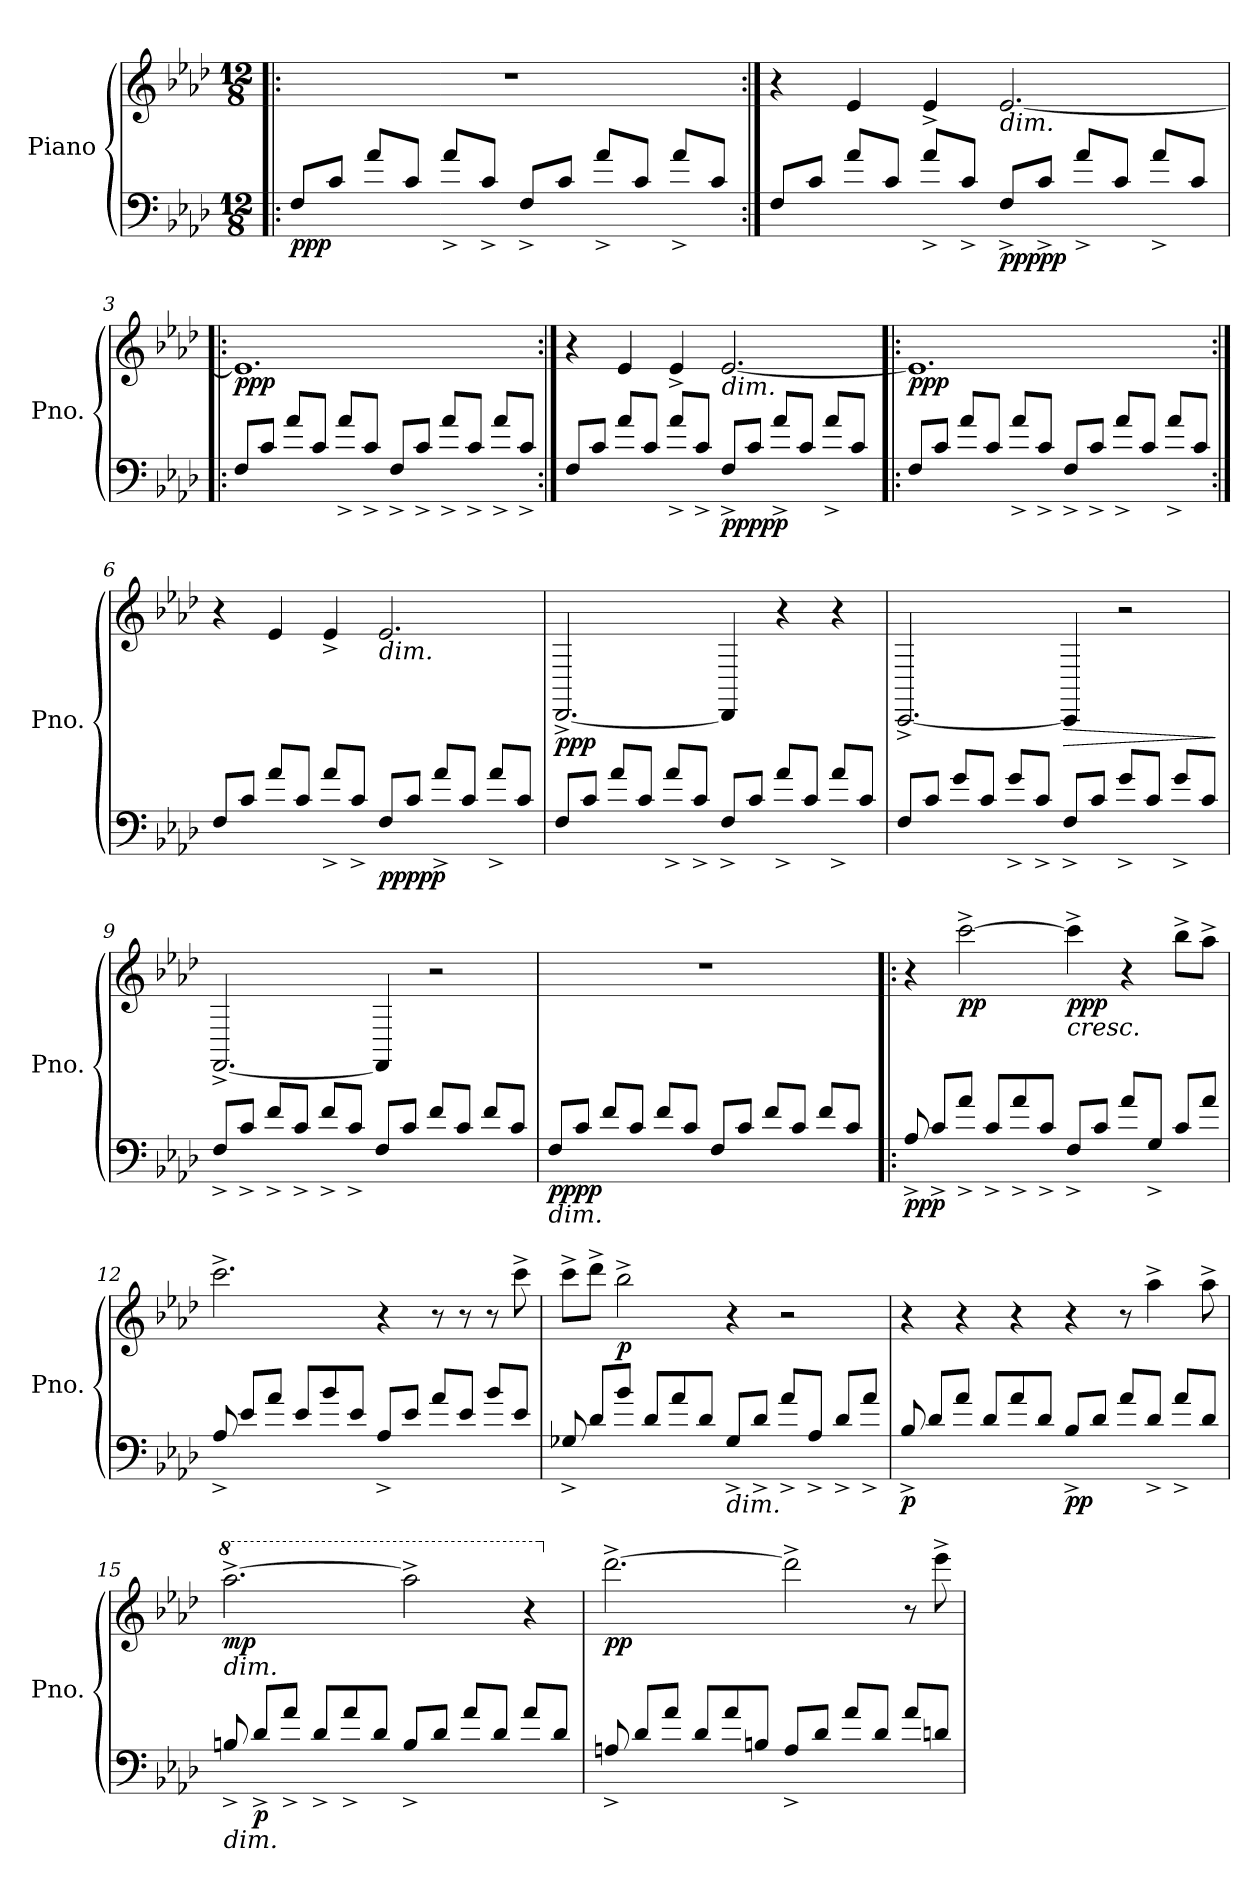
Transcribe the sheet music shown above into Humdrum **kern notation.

**kern	**kern	**dynam
*part1	*part1	*part1
*staff2	*staff1	*staff1/2
*I"Piano	*	*
*I'Pno.	*	*
*clefF4	*clefG2	*
*k[b-e-a-d-]	*k[b-e-a-d-]	*
*M12/8	*M12/8	*
*MM126	*MM126	*
=1!|:	=1!|:	=1!|:
!	!	!LO:DY:b=2
8F/L	1.r	ppp
8c/J	.	.
8a-/L	.	.
8c/J	.	.
8a-^/L	.	.
8c^/J	.	.
*	*MM120	*
8F^/L	.	.
8c/J	.	.
8a-^/L	.	.
8c/J	.	.
8a-^/L	.	.
8c/J	.	.
=2:|!	=2:|!	=2:|!
*	*MM126	*
8F/L	4r	.
8c/J	.	.
8a-/L	4e-/	.
8c/J	.	.
8a-^/L	4e-^/	.
8c^/J	.	.
!	!LO:TX:b:i:t=dim.	!
!	!	!LO:DY:b=2
!	!	!LO:DY:n=1:b
8F^/L	[2.e-/	ppp pp
8c^/J	.	.
8a-^/L	.	.
8c/J	.	.
8a-^/L	.	.
8c/J	.	.
=3!|:	=3!|:	=3!|:
!	!	!LO:DY:b
8F/L	1.e-]	ppp
8c/J	.	.
8a-/L	.	.
8c/J	.	.
8a-^/L	.	.
8c^/J	.	.
*	*MM118	*
8F^/L	.	.
8c^/J	.	.
8a-^/L	.	.
8c^/J	.	.
8a-^/L	.	.
8c^/J	.	.
=4:|!	=4:|!	=4:|!
*	*MM126	*
8F/L	4r	.
8c/J	.	.
8a-/L	4e-/	.
8c/J	.	.
8a-^/L	4e-^/	.
8c^/J	.	.
!	!LO:TX:b:i:t=dim.	!
!	!	!LO:DY:b=2
!	!	!LO:DY:n=1:b
8F^/L	[2.e-/	ppp pp
8c/J	.	.
8a-^/L	.	.
8c/J	.	.
8a-^/L	.	.
8c/J	.	.
=5!|:	=5!|:	=5!|:
!	!	!LO:DY:b
8F/L	1.e-]	ppp
8c/J	.	.
8a-/L	.	.
8c/J	.	.
8a-^/L	.	.
8c^/J	.	.
8F^/L	.	.
8c^/J	.	.
8a-^/L	.	.
8c/J	.	.
8a-^/L	.	.
8c/J	.	.
!!LO:LB:g=z
=6:|!	=6:|!	=6:|!
8F/L	4r	.
8c/J	.	.
8a-/L	4e-/	.
8c/J	.	.
8a-^/L	4e-^/	.
8c^/J	.	.
!	!LO:TX:b:i:t=dim.	!
!	!	!LO:DY:b=2
!	!	!LO:DY:n=1:b
8F/L	2.e-/	ppp pp
8c/J	.	.
8a-^/L	.	.
8c/J	.	.
8a-^/L	.	.
8c/J	.	.
=7	=7	=7
!	!	!LO:DY:b
8F/L	[2.DD-^/	ppp
8c/J	.	.
8a-/L	.	.
8c/J	.	.
8a-^/L	.	.
8c^/J	.	.
8F^/L	4DD-/]	.
8c/J	.	.
8a-^/L	4r	.
8c/J	.	.
8a-^/L	4r	.
8c/J	.	.
=8	=8	=8
*	*MM124	*
8F/L	[2.CC^/	.
8c/J	.	.
8g/L	.	.
8c/J	.	.
8g^/L	.	.
8c^/J	.	.
!	!	!LO:HP:b
8F^/L	4CC/]	>
8c/J	.	.
8g^/L	2r	.
8c/J	.	.
8g^/L	.	.
8c/J	.	.
.	.	]
=9	=9	=9
8F^/L	[2.FF^/	.
8c^/J	.	.
8f^/L	.	.
8c^/J	.	.
8f^/L	.	.
8c^/J	.	.
8F/L	4FF/]	.
8c/J	.	.
8f/L	2r	.
8c/J	.	.
8f/L	.	.
8c/J	.	.
=10	=10	=10
*	*MM122	*
!LO:TX:b:i:t=dim.	!	!
!	!	!LO:DY:b=2
8F/L	1.r	pppp
8c/J	.	.
8f/L	.	.
8c/J	.	.
8f/L	.	.
8c/J	.	.
8F/L	.	.
8c/J	.	.
8f/L	.	.
8c/J	.	.
8f/L	.	.
8c/J	.	.
!!LO:LB:g=z
=11!|:	=11!|:	=11!|:
*	*MM126	*
!	!	!LO:DY:b=2
8A-^/	4r	ppp
8c^/L	.	.
!	!	!LO:DY:b
8a-^/J	[2ccc^\	pp
8c^/L	.	.
8a-^/	.	.
8c^/J	.	.
!	!LO:TX:b:i:t=cresc.	!
!	!	!LO:DY:b
8F^/L	4ccc^\]	ppp
8c/J	.	.
8a-/L	4r	.
8G^/J	.	.
8c/L	8bb-^\L	.
8a-/J	8aa-^\J	.
=12	=12	=12
8A-^/	2.ccc^\	.
8e-/L	.	.
8a-/J	.	.
8e-/L	.	.
8b-/	.	.
8e-/J	.	.
8A-^/L	4r	.
8e-/J	.	.
8a-/L	8r	.
8e-/J	8r	.
8b-/L	8r	.
8e-/J	8ccc^\	.
=13	=13	=13
8G-X^/	8ccc^\L	.
8d-/L	8ddd-^\J	.
!	!	!LO:DY:b
8b-/J	2bb-^\	p
8d-/L	.	.
8a-/	.	.
8d-/J	.	.
!LO:TX:b:i:t=dim.	!	!
8G-^/L	4r	.
8d-^/J	.	.
8a-^/L	2r	.
8A-^/J	.	.
8d-^/L	.	.
8a-^/J	.	.
=14	=14	=14
!	!	!LO:DY:b=2
8B-^/	4r	p
8d-/L	.	.
8a-/J	4r	.
8d-/L	.	.
8a-/	4r	.
8d-/J	.	.
!	!	!LO:DY:b=2
8B-^/L	4r	pp
8d-/J	.	.
8a-/L	8r	.
8d-^/J	4aa-^\	.
8a-^/L	.	.
8d-/J	8aa-^\	.
=15	=15	=15
*	*8va	*
!	!LO:TX:b:i:t=dim.	!
!LO:TX:b:i:t=dim.	!	!
!	!	!LO:DY:b
8Bn^/	[2.aaa-^\	mp
!	!	!LO:DY:b=2
8d-^/L	.	p
8a-^/J	.	.
8d-^/L	.	.
8a-^/	.	.
8d-/J	.	.
8B^/L	2aaa-^\]	.
8d-/J	.	.
8a-/L	.	.
8d-/J	.	.
8a-/L	4r	.
8d-/J	.	.
=16	=16	=16
*	*X8va	*
!	!	!LO:DY:b
8An^/	[2.ddd-^\	pp
8d-/L	.	.
8a-/J	.	.
8d-/L	.	.
8a-/	.	.
8Bn/J	.	.
8A^/L	2ddd-^\]	.
8d-/J	.	.
8a-/L	.	.
8d-/J	.	.
8a-/L	8r	.
8dn/J	8eee-^\	.
=	=	=
*-	*-	*-
